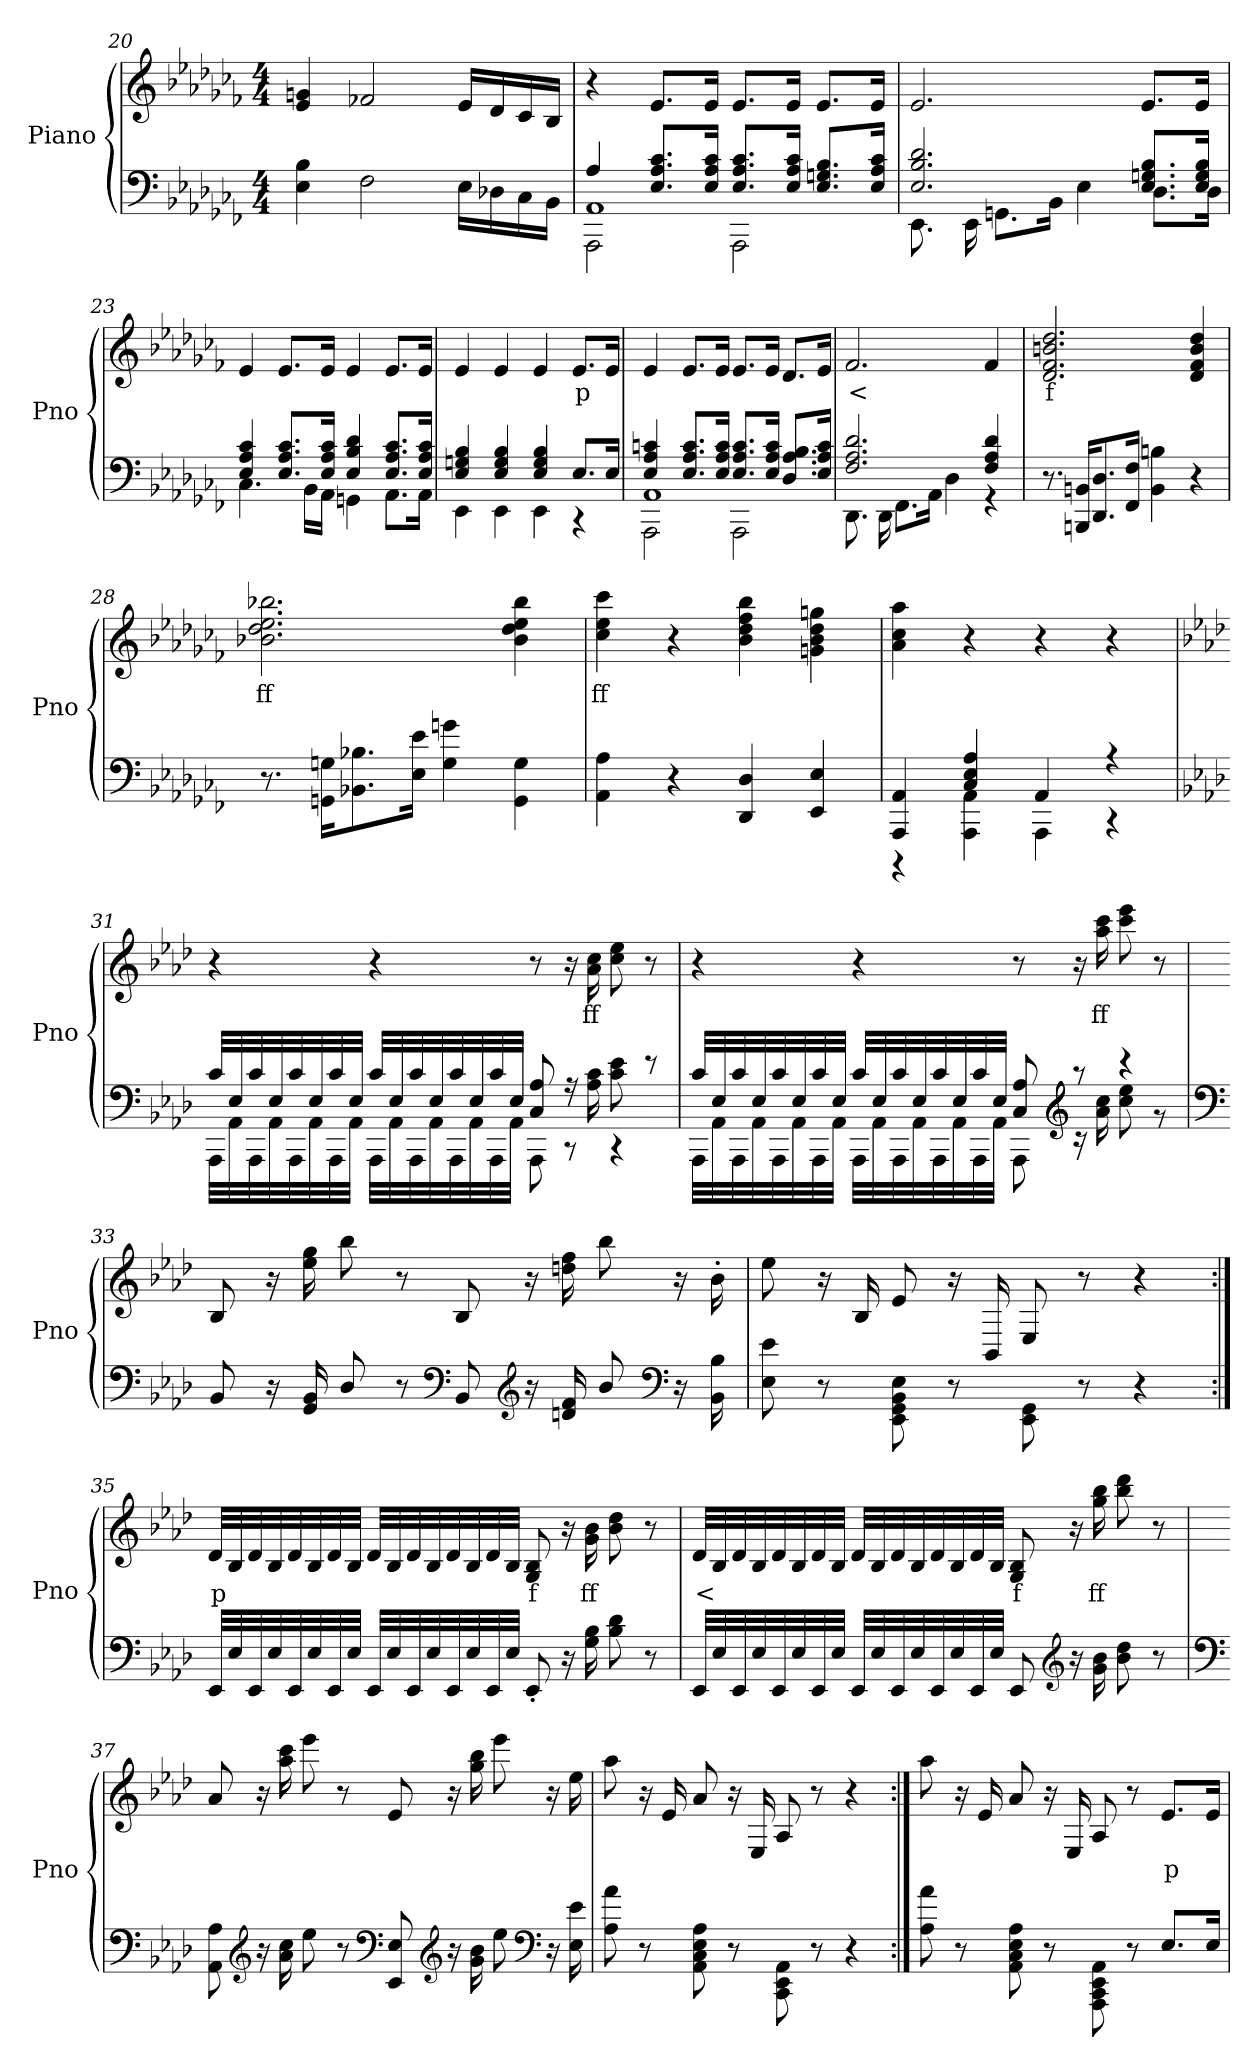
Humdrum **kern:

**kern	**kern	**text
*part2	*part1	*part1
*staff2	*staff1	*staff1
*I"Piano	*I"Piano	*
*I'Pno	*I'Pno	*
*clefF4	*clefG2	*
*k[b-e-a-d-g-c-f-]	*k[b-e-a-d-g-c-f-]	*
*a-:	*a-:	*
*M4/4	*M4/4	*
=20	=20	=20
4E-\ 4B-\	4e-/ 4gn/	.
2F-\	2f-X/	.
16E-\LL	16e-/LL	.
16D-X\	16d-/	.
16C-\	16c-/	.
16BB-\JJ	16B-/JJ	.
!!LO:PB:g=z
=21	=21	=21
*^	*	*
*	*^	*	*
4A-/	2AAA-\	1AA-	4r	.
8.E-/ 8.A-/ 8.c-/L	.	.	8.e-/L	.
16E-/ 16A-/ 16c-/Jk	.	.	16e-/Jk	.
8.E-/ 8.A-/ 8.c-/L	2AAA-\	.	8.e-/L	.
16E-/ 16A-/ 16c-/Jk	.	.	16e-/Jk	.
8.E-/ 8.Gn/ 8.B-/L	.	.	8.e-/L	.
16E-/ 16A-/ 16c-/Jk	.	.	16e-/Jk	.
*	*v	*v	*	*
=22	=22	=22	=22
2.E-/ 2.B-/ 2.d-/	8.EE-\	2.e-/	.
.	16EE-\	.	.
.	8.GGn\L	.	.
.	16BB-\Jk	.	.
.	4E-\	.	.
8.E-/ 8.Gn/ 8.B-/L	8.D-\L	8.e-/L	.
16E-/ 16G/ 16B-/Jk	16D-\Jk	16e-/Jk	.
=23	=23	=23	=23
4E-/ 4A-/ 4c-/	4.C-\	4e-/	.
8.E-/ 8.A-/ 8.c-/L	.	8.e-/L	.
.	16BB-\LL	.	.
16E-/ 16A-/ 16c-/Jk	16AA-\JJ	16e-/Jk	.
4E-/ 4B-/ 4d-/	4GGn\	4e-/	.
8.E-/ 8.A-/ 8.c-/L	8.AA-\L	8.e-/L	.
16E-/ 16A-/ 16c-/Jk	16AA-\Jk	16e-/Jk	.
=24	=24	=24	=24
4E-/ 4Gn/ 4B-/	4EE-\	4e-/	.
4E-/ 4G/ 4B-/	4EE-\	4e-/	.
4E-/ 4G/ 4B-/	4EE-\	4e-/	.
!	!	!	!LO:LY:b
8.E-/L	4r	8.e-/L	p
16E-/Jk	.	16e-/Jk	.
!!LO:LB:g=z
=25	=25	=25	=25
*	*^	*	*
4E-/ 4A-/ 4cn/	2AAA-\	1AA-	4e-/	.
8.E-/ 8.A-/ 8.c/L	.	.	8.e-/L	.
16E-/ 16A-/ 16c/Jk	.	.	16e-/Jk	.
8.E-/ 8.A-/ 8.c/L	2AAA-\	.	8.e-/L	.
16E-/ 16A-/ 16c/Jk	.	.	16e-/Jk	.
8.D-/ 8.A-/ 8.B-/L	.	.	8.d-/L	.
16E-/ 16A-/ 16c/Jk	.	.	16e-/Jk	.
*	*v	*v	*	*
=26	=26	=26	=26
!	!	!	!LO:LY:b
2.F-/ 2.A-/ 2.d-/	8.DD-\	2.f-/	<
.	16DD-\	.	.
.	8.FF-\L	.	.
.	16AA-\Jk	.	.
.	4D-\	.	.
4F-/ 4A-/ 4d-/	4r	4f-/	.
=27	=27	=27	=27
!	!	!	!LO:LY:b
*v	*v	*	*
8.r	2.d-/ 2.f-/ 2.bn/ 2.dd-/	f
16BBBn/ 16BBn/KL	.	.
8.DD-/ 8.D-/	.	.
16FF-/ 16F-/Jk	.	.
4BB\ 4Bn\	.	.
4r	4d-/ 4f-/ 4b/ 4dd-/	.
=28	=28	=28
!	!	!LO:LY:b
8.r	2.b-X\ 2.dd-\ 2.ee-\ 2.bb-X\	ff
16GGn\ 16Gn\KL	.	.
8.BB-X\ 8.B-X\	.	.
16E-\ 16e-\Jk	.	.
4G\ 4gn\	.	.
4GG\ 4G\	4b-\ 4dd-\ 4ee-\ 4bb-\	.
!!LO:LB:g=z
=29	=29	=29
!	!	!LO:LY:b
4AA-\ 4A-\	4cc-\ 4ee-\ 4ccc-\	ff
4r	4r	.
4DD-/ 4D-/	4b-\ 4dd-\ 4ff-\ 4bb-\	.
4EE-/ 4E-/	4gn\ 4b-\ 4dd-\ 4ggn\	.
=30	=30	=30
*^	*	*
4AAA-/ 4AA-/	4r	4a-\ 4cc-\ 4aa-\	.
4C-/ 4E-/ 4A-/	4AAA-\ 4AA-\	4r	.
4AA-/	4AAA-\	4r	.
4r	4r	4r	.
=31	=31	=31	=31
*k[b-e-a-d-]	*	*k[b-e-a-d-]	*
!	!	!	!LO:LY:b
32c/LLL	32AAA-\LLL	4r	p
32E-/	32AA-\	.	.
32c/	32AAA-\	.	.
32E-/	32AA-\	.	.
32c/	32AAA-\	.	.
32E-/	32AA-\	.	.
32c/	32AAA-\	.	.
32E-/JJJ	32AA-\JJJ	.	.
32c/LLL	32AAA-\LLL	4r	.
32E-/	32AA-\	.	.
32c/	32AAA-\	.	.
32E-/	32AA-\	.	.
32c/	32AAA-\	.	.
32E-/	32AA-\	.	.
32c/	32AAA-\	.	.
32E-/JJJ	32AA-\JJJ	.	.
!	!	!	!LO:LY:b
8C/ 8A-/	8AAA-\	8r	f
16r	8r	16r	.
!	!	!	!LO:LY:b
16A-\ 16c\	.	16a-\ 16cc\	ff
8c\ 8e-\	4r	8cc\ 8ee-\	.
8r	.	8r	.
!!LO:LB:g=z
=32	=32	=32	=32
!	!	!	!LO:LY:b
32c/LLL	32AAA-\LLL	4r	p
32E-/	32AA-\	.	.
32c/	32AAA-\	.	.
32E-/	32AA-\	.	.
32c/	32AAA-\	.	.
32E-/	32AA-\	.	.
32c/	32AAA-\	.	.
32E-/JJJ	32AA-\JJJ	.	.
32c/LLL	32AAA-\LLL	4r	.
32E-/	32AA-\	.	.
32c/	32AAA-\	.	.
32E-/	32AA-\	.	.
32c/	32AAA-\	.	.
32E-/	32AA-\	.	.
32c/	32AAA-\	.	.
32E-/JJJ	32AA-\JJJ	.	.
!	!	!	!LO:LY:b
8C/ 8A-/	8AAA-\	8r	f
*clefG2	*	*	*
8r	16r	16r	.
!	!	!	!LO:LY:b
.	16a-\ 16cc\	16aa-\ 16ccc\	ff
4r	8cc\ 8ee-\	8ccc\ 8eee-\	.
.	8r	8r	.
*v	*v	*	*
=33	=33	=33
*clefF4	*	*
8BB-/	8B-/	.
16r	16r	.
16GG/ 16BB-/	16ee-\ 16gg\	.
8D-/	8bb-\	.
8r	8r	.
*clefF4	*	*
8BB-/	8B-/	.
*clefG2	*	*
16r	16r	.
16dn/ 16f/	16ddn\ 16ff\	.
8b-/	8bb-\	.
*clefF4	*	*
16r	16r	.
16BB-\ 16B-\	16b-'\	.
!!LO:LB:g=z
=34	=34	=34
8E-\ 8e-\	8ee-\	.
8r	16r	.
.	16B-/	.
8EE-\ 8GG\ 8BB-\ 8E-\	8e-/	.
8r	16r	.
.	16BB-/	.
8EE-\ 8GG\	8E-/	.
8r	8r	.
4r	4r	.
=35:|!	=35:|!	=35:|!
!	!	!LO:LY:b
32EE-/LLL	32d-/LLL	p
32E-/	32B-/	.
32EE-/	32d-/	.
32E-/	32B-/	.
32EE-/	32d-/	.
32E-/	32B-/	.
32EE-/	32d-/	.
32E-/JJJ	32B-/JJJ	.
32EE-/LLL	32d-/LLL	.
32E-/	32B-/	.
32EE-/	32d-/	.
32E-/	32B-/	.
32EE-/	32d-/	.
32E-/	32B-/	.
32EE-/	32d-/	.
32E-/JJJ	32B-/JJJ	.
!	!	!LO:LY:b
8EE-'/	8G/ 8B-/	f
16r	16r	.
!	!	!LO:LY:b
16G\ 16B-\	16g\ 16b-\	ff
8B-\ 8d-\	8b-\ 8dd-\	.
8r	8r	.
!!LO:PB:g=z
=36	=36	=36
!	!	!LO:LY:b
32EE-/LLL	32d-/LLL	<
32E-/	32B-/	.
32EE-/	32d-/	.
32E-/	32B-/	.
32EE-/	32d-/	.
32E-/	32B-/	.
32EE-/	32d-/	.
32E-/JJJ	32B-/JJJ	.
32EE-/LLL	32d-/LLL	.
32E-/	32B-/	.
32EE-/	32d-/	.
32E-/	32B-/	.
32EE-/	32d-/	.
32E-/	32B-/	.
32EE-/	32d-/	.
32E-/JJJ	32B-/JJJ	.
!	!	!LO:LY:b
8EE-/	8G/ 8B-/	f
*clefG2	*	*
16r	16r	.
!	!	!LO:LY:b
16g\ 16b-\	16gg\ 16bb-\	ff
8b-\ 8dd-\	8bb-\ 8ddd-\	.
8r	8r	.
=37	=37	=37
*clefF4	*	*
8AA-\ 8A-\	8a-/	.
*clefG2	*	*
16r	16r	.
16a-\ 16cc\	16aa-\ 16ccc\	.
8ee-\	8eee-\	.
8r	8r	.
*clefF4	*	*
8EE-/ 8E-/	8e-/	.
*clefG2	*	*
16r	16r	.
16g\ 16b-\	16gg\ 16bb-\	.
8ee-\	8eee-\	.
*clefF4	*	*
16r	16r	.
16E-\ 16e-\	16ee-\	.
!!LO:LB:g=z
=38	=38	=38
8A-\ 8a-\	8aa-\	.
8r	16r	.
.	16e-/	.
8AA-\ 8C\ 8E-\ 8A-\	8a-/	.
8r	16r	.
.	16E-/	.
8CC\ 8EE-\ 8AA-\	8A-/	.
8r	8r	.
4r	4r	.
=38X1:|!	=38X1:|!	=38X1:|!
8A-\ 8a-\	8aa-\	.
8r	16r	.
.	16e-/	.
8AA-\ 8C\ 8E-\ 8A-\	8a-/	.
8r	16r	.
.	16E-/	.
8AAA-\ 8CC\ 8EE-\ 8AA-\	8A-/	.
8r	8r	.
!	!	!LO:LY:b
8.E-/L	8.e-/L	p
16E-/Jk	16e-/Jk	.
=	=	=
*-	*-	*-
